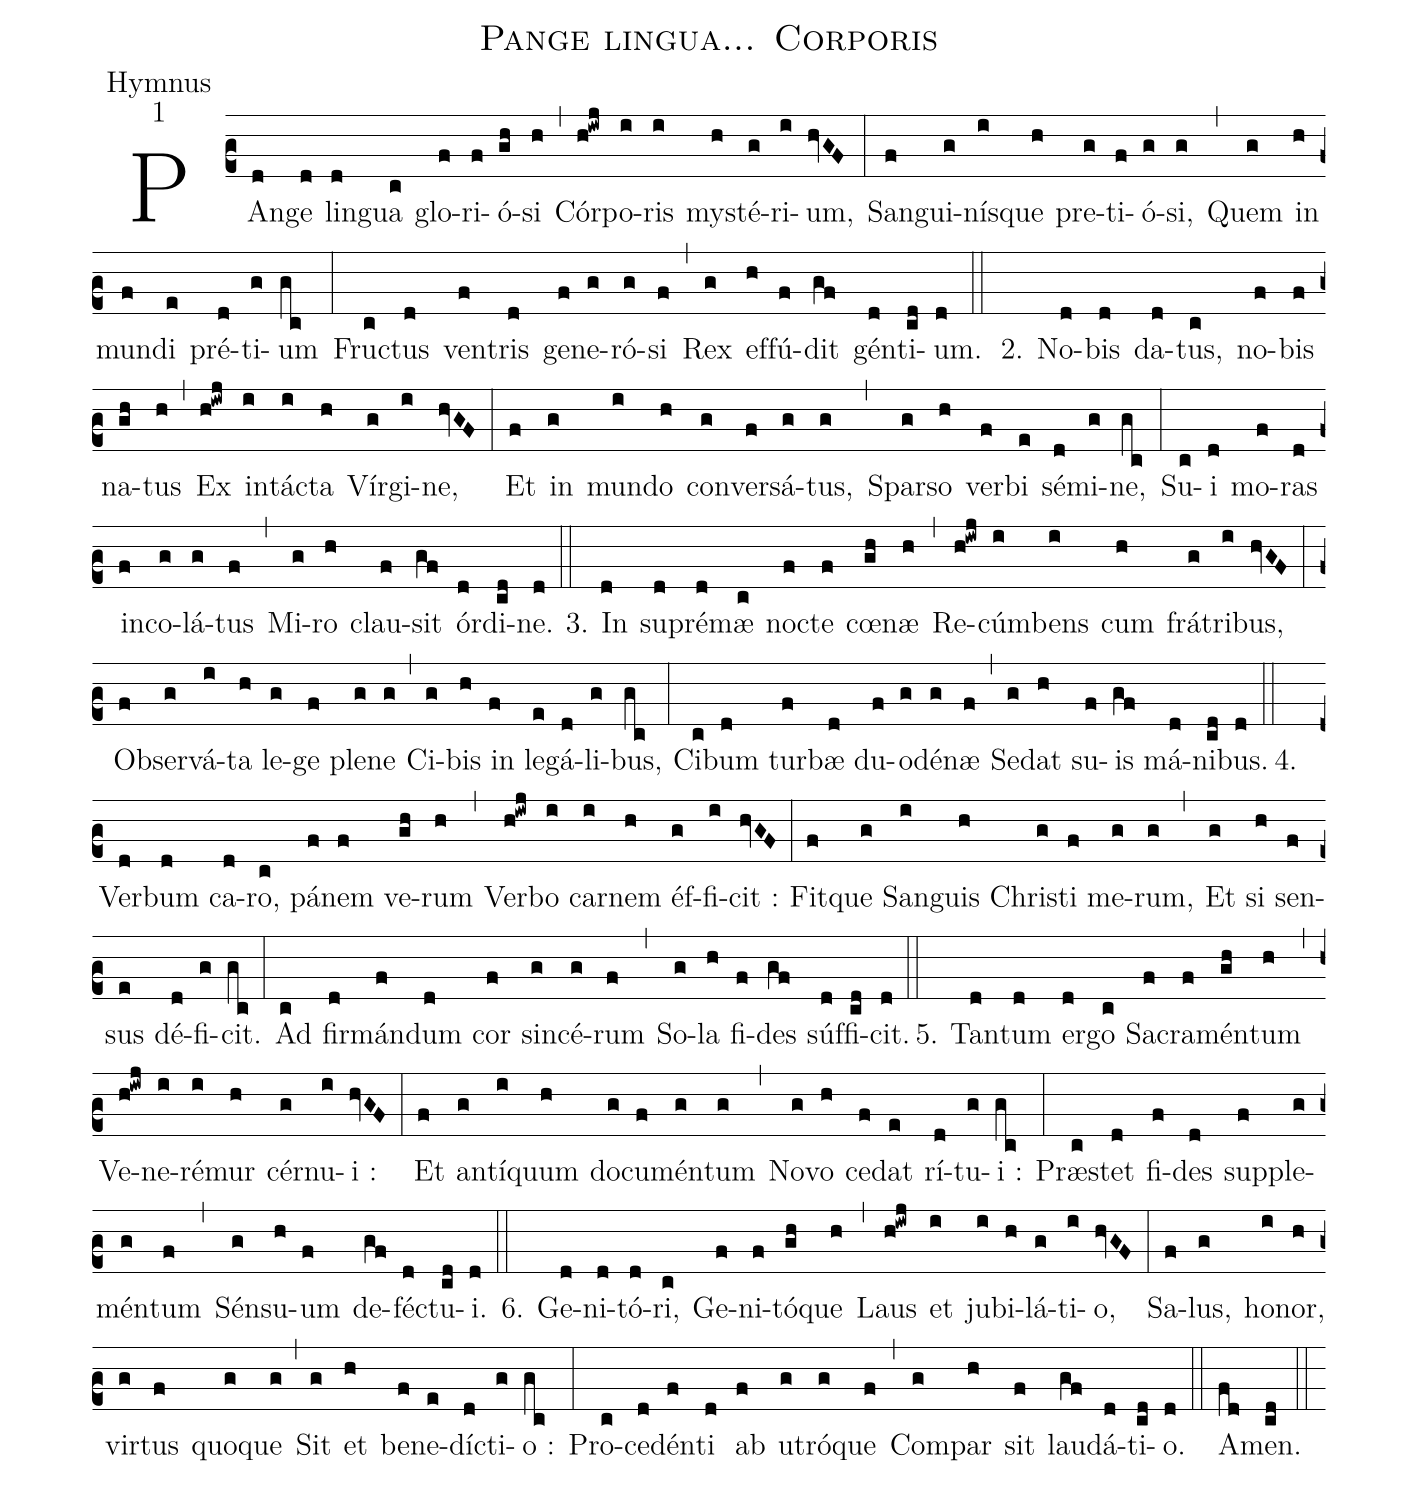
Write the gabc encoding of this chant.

name:Pange lingua... Corporis;
office-part:Hymnus;
mode:1;
%%
(c2) PAn(d)ge(d) lin(d)gua(c) glo(f)ri(f)ó(gh)si(h) (,) Cór(h!iwj)po(i)ris(i) my(h)sté(g)ri(i)um,(hvGF) (:) San(f)gui(g)nís(i)que(h) pre(g)ti(f)ó(g)si,(g) (,) Quem(g) in(h) mun(f)di(e) pré(d)ti(g)um(gc) (:) Fru(c)ctus(d) ven(f)tris(d) ge(f)ne(g)ró(g)si(f) (,) Rex(g) ef(h)fú(f)dit(gf) gén(d)ti(cd)um.(d) (::)

2.() No(d)bis(d) da(d)tus,(c) no(f)bis(f) na(gh)tus(h) (,) Ex(h!iwj) in(i)tá(i)cta(h) Vír(g)gi(i)ne,(hvGF) (:) Et(f) in(g) mun(i)do(h) con(g)ver(f)sá(g)tus,(g) (,) Spar(g)so(h) ver(f)bi(e) sé(d)mi(g)ne,(gc) (:) Su(c)i(d) mo(f)ras(d) in(f)co(g)lá(g)tus(f) (,) Mi(g)ro(h) clau(f)sit(gf) ór(d)di(cd)ne.(d) (::)
3.()

In(d) su(d)pré(d)mæ(c) no(f)cte(f) cœ(gh)næ(h) (,) Re(h!iwj)cúm(i)bens(i) cum(h) frá(g)tri(i)bus,(hvGF) (:) Obs(f)er(g)vá(i)ta(h) le(g)ge(f) ple(g)ne(g) (,) Ci(g)bis(h) in(f) le(e)gá(d)li(g)bus,(gc) (:) Ci(c)bum(d) tur(f)bæ(d) du(f)o(g)dé(g)næ(f) (,) Se(g)dat(h) su(f)is(gf) má(d)ni(cd)bus.(d) (::)
4.()

Ver(d)bum(d) ca(d)ro,(c) pá(f)nem(f) ve(gh)rum(h) (,) Ver(h!iwj)bo(i) car(i)nem(h) éf(g)fi(i)cit :(hvGF) (:) Fit(f)que(g) San(i)guis(h) Chri(g)sti(f) me(g)rum,(g) (,) Et(g) si(h) sen(f)sus(e) dé(d)fi(g)cit.(gc) (:) Ad(c) fir(d)mán(f)dum(d) cor(f) sin(g)cé(g)rum(f) (,) So(g)la(h) fi(f)des(gf) súf(d)fi(cd)cit.(d) (::)
5.()

Tan(d)tum(d) er(d)go(c) Sa(f)cra(f)mén(gh)tum(h) (,)
Ve(h!iwj)ne(i)ré(i)mur(h) cér(g)nu(i)i :(hvGF) (:) Et(f) an(g)tí(i)quum(h) do(g)cu(f)mén(g)tum(g) (,) No(g)vo(h) ce(f)dat(e) rí(d)tu(g)i :(gc) (:) Præ(c)stet(d) fi(f)des(d) sup(f)ple(g)mén(g)tum(f) (,) Sén(g)su(h)um(f) de(gf)fé(d)ctu(cd)i.(d) (::)
6.()

Ge(d)ni(d)tó(d)ri,(c) Ge(f)ni(f)tó(gh)que(h) (,) Laus(h!iwj) et(i) ju(i)bi(h)lá(g)ti(i)o,(hvGF) (:) Sa(f)lus,(g) ho(i)nor,(h) vir(g)tus(f) quo(g)que(g) (,) Sit(g) et(h) be(f)ne(e)dí(d)cti(g)o :(gc) (:) Pro(c)ce(d)dén(f)ti(d) ab(f) u(g)tró(g)que(f) (,) Com(g)par(h) sit(f) lau(gf)dá(d)ti(cd)o.(d) (::) A(fd)men.(cd) (::)
